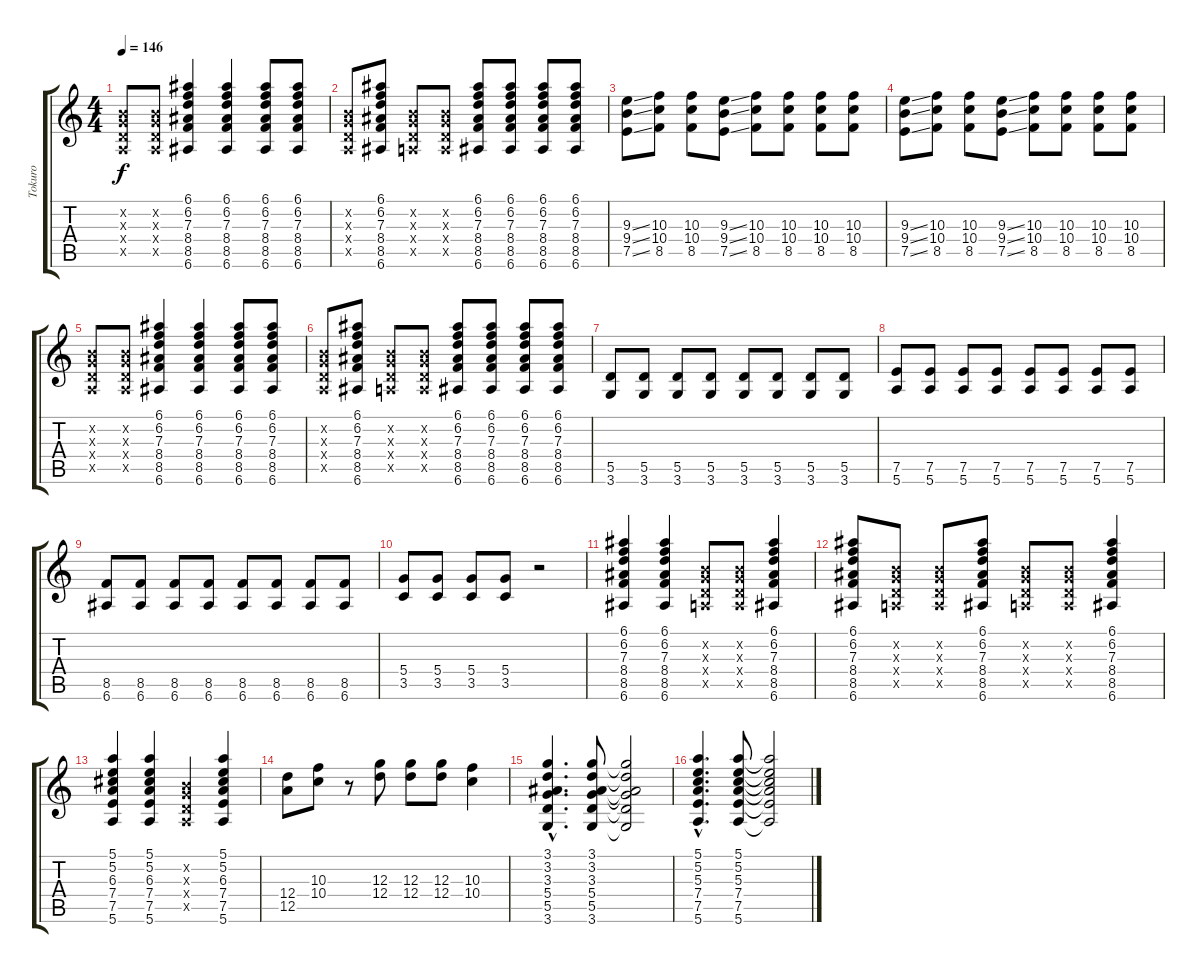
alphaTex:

\track ("Tokuro" "Tokuro") {instrument distortionguitar}
\staff {score tabs}
\tuning (E4 B3 G3 D3 A2 E2) {hide}
\ts (4 4)
\tempo 146
\clef g2
\ks c
(0.2{x} 0.3{x} 0.4{x} 0.5{x}).8{dy f} (0.2{x} 0.3{x} 0.4{x} 0.5{x}).8 (6.1 6.2 7.3 8.4 8.5 6.6).4 (6.1 6.2 7.3 8.4 8.5 6.6).4 (6.1 6.2 7.3 8.4 8.5 6.6).8 (6.1 6.2 7.3 8.4 8.5 6.6).8 |
(0.2{x} 0.3{x} 0.4{x} 0.5{x}).8 (6.1 6.2 7.3 8.4 8.5 6.6).8 (0.2{x} 0.3{x} 0.4{x} 0.5{x}).8 (0.2{x} 0.3{x} 0.4{x} 0.5{x}).8 (6.1 6.2 7.3 8.4 8.5 6.6).8 (6.1 6.2 7.3 8.4 8.5 6.6).8 (6.1 6.2 7.3 8.4 8.5 6.6).8 (6.1 6.2 7.3 8.4 8.5 6.6).8 |
(9.3{ss} 9.4{ss} 7.5{ss}).8 (10.3 10.4 8.5).8 (10.3 10.4 8.5).8 (9.3{ss} 9.4{ss} 7.5{ss}).8 (10.3 10.4 8.5).8 (10.3 10.4 8.5).8 (10.3 10.4 8.5).8 (10.3 10.4 8.5).8 |
(9.3{ss} 9.4{ss} 7.5{ss}).8 (10.3 10.4 8.5).8 (10.3 10.4 8.5).8 (9.3{ss} 9.4{ss} 7.5{ss}).8 (10.3 10.4 8.5).8 (10.3 10.4 8.5).8 (10.3 10.4 8.5).8 (10.3 10.4 8.5).8 |
(0.2{x} 0.3{x} 0.4{x} 0.5{x}).8 (0.2{x} 0.3{x} 0.4{x} 0.5{x}).8 (6.1 6.2 7.3 8.4 8.5 6.6).4 (6.1 6.2 7.3 8.4 8.5 6.6).4 (6.1 6.2 7.3 8.4 8.5 6.6).8 (6.1 6.2 7.3 8.4 8.5 6.6).8 |
(0.2{x} 0.3{x} 0.4{x} 0.5{x}).8 (6.1 6.2 7.3 8.4 8.5 6.6).8 (0.2{x} 0.3{x} 0.4{x} 0.5{x}).8 (0.2{x} 0.3{x} 0.4{x} 0.5{x}).8 (6.1 6.2 7.3 8.4 8.5 6.6).8 (6.1 6.2 7.3 8.4 8.5 6.6).8 (6.1 6.2 7.3 8.4 8.5 6.6).8 (6.1 6.2 7.3 8.4 8.5 6.6).8 |
(5.5 3.6).8 (5.5 3.6).8 (5.5 3.6).8 (5.5 3.6).8 (5.5 3.6).8 (5.5 3.6).8 (5.5 3.6).8 (5.5 3.6).8 |
(7.5 5.6).8 (7.5 5.6).8 (7.5 5.6).8 (7.5 5.6).8 (7.5 5.6).8 (7.5 5.6).8 (7.5 5.6).8 (7.5 5.6).8 |
(8.5 6.6).8 (8.5 6.6).8 (8.5 6.6).8 (8.5 6.6).8 (8.5 6.6).8 (8.5 6.6).8 (8.5 6.6).8 (8.5 6.6).8 |
(5.4 3.5).8 (5.4 3.5).8 (5.4 3.5).8 (5.4 3.5).8 r.2 |
(6.1 6.2 7.3 8.4 8.5 6.6).4 (6.1 6.2 7.3 8.4 8.5 6.6).4 (0.2{x} 0.3{x} 0.4{x} 0.5{x}).8 (0.2{x} 0.3{x} 0.4{x} 0.5{x}).8 (6.1 6.2 7.3 8.4 8.5 6.6).4 |
(6.1 6.2 7.3 8.4 8.5 6.6).8 (0.2{x} 0.3{x} 0.4{x} 0.5{x}).8 (0.2{x} 0.3{x} 0.4{x} 0.5{x}).8 (6.1 6.2 7.3 8.4 8.5 6.6).8 (0.2{x} 0.3{x} 0.4{x} 0.5{x}).8 (0.2{x} 0.3{x} 0.4{x} 0.5{x}).8 (6.1 6.2 7.3 8.4 8.5 6.6).4 |
(5.1 5.2 6.3 7.4 7.5 5.6).4 (5.1 5.2 6.3 7.4 7.5 5.6).4 (0.2{x} 0.3{x} 0.4{x} 0.5{x}).4 (5.1 5.2 6.3 7.4 7.5 5.6).4 |
(12.4 12.5).8 (10.3 10.4).8 r.8 (12.3 12.4).8 (12.3 12.4).8 (12.3 12.4).8 (10.3 10.4).4 |
(3.1{hac} 3.2{hac} 3.3{hac} 5.4{hac} 5.5{hac} 3.6{hac}).4{d} (3.1 3.2 3.3 5.4 5.5 3.6).8 (3.1{t} 3.2{t} 3.3{t} 5.4{t} 5.5{t} 3.6{t}).2 |
(5.1{hac} 5.2{hac} 5.3{hac} 7.4{hac} 7.5{hac} 5.6{hac}).4{d} (5.1 5.2 5.3 7.4 7.5 5.6).8 (5.1{t} 5.2{t} 5.3{t} 7.4{t} 7.5{t} 5.6{t}).2
